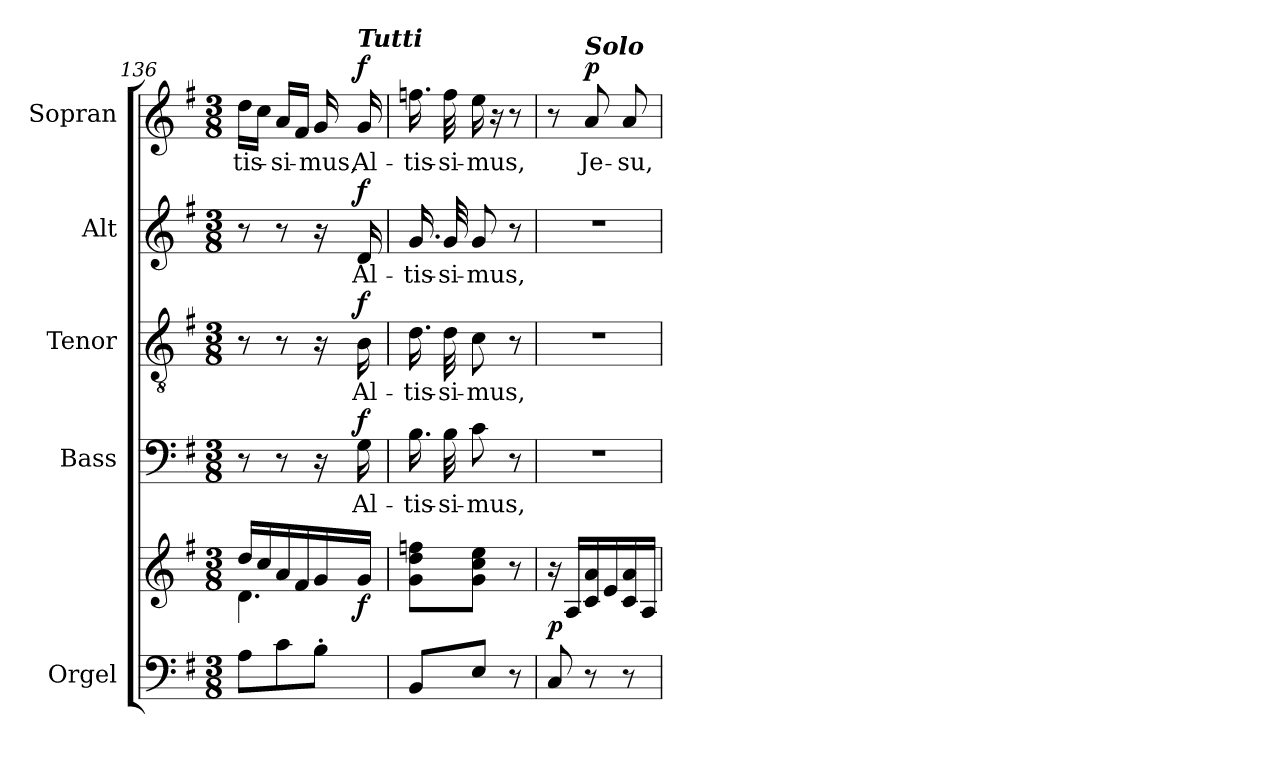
**kern	**kern	**dynam	**kern	**text	**dynam	**kern	**text	**dynam	**kern	**text	**dynam	**kern	**text	**dynam
*part5	*part5	*part5	*part4	*part4	*part4	*part3	*part3	*part3	*part2	*part2	*part2	*part1	*part1	*part1
*staff6	*staff5	*staff5/6	*staff4	*staff4	*staff4	*staff3	*staff3	*staff3	*staff2	*staff2	*staff2	*staff1	*staff1	*staff1
*I"Orgel	*	*	*I"Bass	*	*	*I"Tenor	*	*	*I"Alt	*	*	*I"Sopran	*	*
*I'Org.	*	*	*I'B.	*	*	*I'T.	*	*	*I'A.	*	*	*I'S.	*	*
*clefF4	*clefG2	*	*clefF4	*	*	*clefGv2	*	*	*clefG2	*	*	*clefG2	*	*
*k[f#]	*k[f#]	*	*k[f#]	*	*	*k[f#]	*	*	*k[f#]	*	*	*k[f#]	*	*
*G:	*G:	*	*G:	*	*	*G:	*	*	*G:	*	*	*G:	*	*
*M3/8	*M3/8	*	*M3/8	*	*	*M3/8	*	*	*M3/8	*	*	*M3/8	*	*
=136	=136	=136	=136	=136	=136	=136	=136	=136	=136	=136	=136	=136	=136	=136
*	*^	*	*	*	*	*	*	*	*	*	*	*	*	*
!	!	!	!	!	!	!	!	!	!	!	!	!	!	!LO:LY:b	!
8A\L	16dd/LL	4.d\	.	8r	.	.	8r	.	.	8r	.	.	16dd\LL	-tis-	.
.	16cc/	.	.	.	.	.	.	.	.	.	.	.	16cc\JJ	.	.
!	!	!	!	!	!	!	!	!	!	!	!	!	!	!LO:LY:b	!
8c\	16a/	.	.	8r	.	.	8r	.	.	8r	.	.	16a/LL	-si-	.
.	16f#/	.	.	.	.	.	.	.	.	.	.	.	16f#/JJ	.	.
!	!	!	!	!	!	!	!	!	!	!	!	!	!	!LO:LY:b	!
8B'>\J	16g/	.	.	16r	.	.	16r	.	.	16r	.	.	16g/	-mus,	.
!	!	!	!	!	!	!	!	!	!	!	!	!	!LO:TX:a:Bi:t=Tutti	!	!
!	!	!	!LO:DY:b	!	!LO:LY:b	!LO:DY:a	!	!LO:LY:b	!LO:DY:a	!	!LO:LY:b	!LO:DY:a	!	!LO:LY:b	!LO:DY:b
.	16g/JJ	.	f	16G\	Al-	f	16B\	Al-	f	16d/	Al-	f	16g/	Al-	f
*	*v	*v	*	*	*	*	*	*	*	*	*	*	*	*	*
!!LO:PB:g=z
=137	=137	=137	=137	=137	=137	=137	=137	=137	=137	=137	=137	=137	=137	=137
!	!	!	!	!LO:LY:b	!	!	!LO:LY:b	!	!	!LO:LY:b	!	!	!LO:LY:b	!
8BB/L	8g\ 8dd\ 8ffn\L	.	16.B\	-tis-	.	16.d\	-tis-	.	16.g/	-tis-	.	16.ffn\	-tis-	.
!	!	!	!	!LO:LY:b	!	!	!LO:LY:b	!	!	!LO:LY:b	!	!	!LO:LY:b	!
.	.	.	32B\	-si-	.	32d\	-si-	.	32g/	-si-	.	32ff\	-si-	.
!	!	!	!	!LO:LY:b	!	!	!LO:LY:b	!	!	!LO:LY:b	!	!	!LO:LY:b	!
8E/J	8g\ 8cc\ 8ee\J	.	8c\	-mus,	.	8c\	-mus,	.	8g/	-mus,	.	16ee\	-mus,	.
.	.	.	.	.	.	.	.	.	.	.	.	16r	.	.
8r	8r	.	8r	.	.	8r	.	.	8r	.	.	8r	.	.
=138	=138	=138	=138	=138	=138	=138	=138	=138	=138	=138	=138	=138	=138	=138
!	!	!LO:DY:b	!	!	!	!	!	!	!	!	!	!	!	!
8C/	16r	p	4.r	.	.	4.r	.	.	4.r	.	.	8r	.	.
.	16A/LL	.	.	.	.	.	.	.	.	.	.	.	.	.
!	!	!	!	!	!	!	!	!	!	!	!	!LO:TX:a:Bi:t=Solo	!	!
!	!	!	!	!	!	!	!	!	!	!	!	!	!LO:LY:b	!LO:DY:a
8r	16c/ 16a/	.	.	.	.	.	.	.	.	.	.	8a/	Je-	p
.	16e/	.	.	.	.	.	.	.	.	.	.	.	.	.
!	!	!	!	!	!	!	!	!	!	!	!	!	!LO:LY:b	!
8r	16c/ 16a/	.	.	.	.	.	.	.	.	.	.	8a/	-su,	.
.	16A/JJ	.	.	.	.	.	.	.	.	.	.	.	.	.
=	=	=	=	=	=	=	=	=	=	=	=	=	=	=
*-	*-	*-	*-	*-	*-	*-	*-	*-	*-	*-	*-	*-	*-	*-
